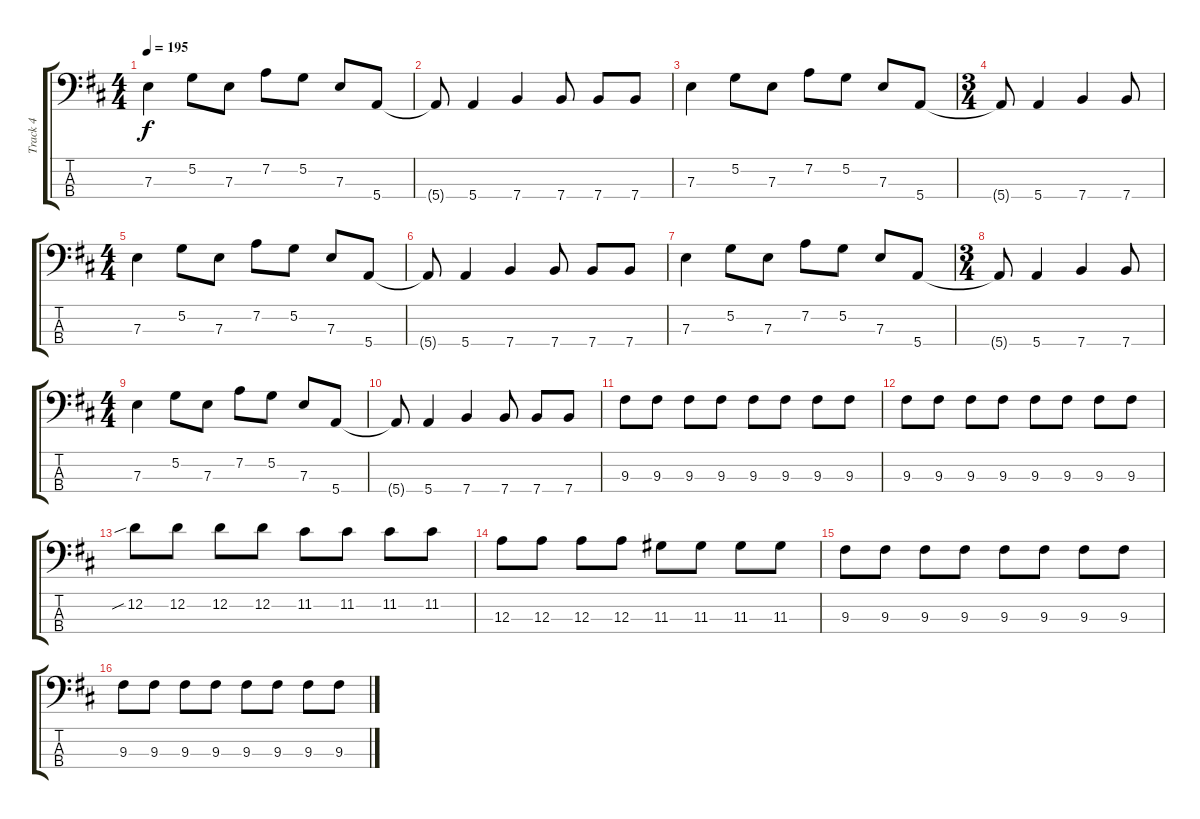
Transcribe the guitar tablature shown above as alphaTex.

\track ("Track 4" "Track 4") {instrument electricbassfinger}
\staff {score tabs}
\tuning (G2 D2 A1 E1) {hide}
\ts (4 4)
\tempo 195
\clef f4
\ks d
7.3.4{dy f} 5.2.8 7.3.8 7.2.8 5.2.8 7.3.8 5.4.8 |
5.4{t}.8 5.4.4 7.4.4 7.4.8 7.4.8 7.4.8 |
7.3.4 5.2.8 7.3.8 7.2.8 5.2.8 7.3.8 5.4.8 |
\ts (3 4)
5.4{t}.8 5.4.4 7.4.4 7.4.8 |
\ts (4 4)
7.3.4 5.2.8 7.3.8 7.2.8 5.2.8 7.3.8 5.4.8 |
5.4{t}.8 5.4.4 7.4.4 7.4.8 7.4.8 7.4.8 |
7.3.4 5.2.8 7.3.8 7.2.8 5.2.8 7.3.8 5.4.8 |
\ts (3 4)
5.4{t}.8 5.4.4 7.4.4 7.4.8 |
\ts (4 4)
7.3.4 5.2.8 7.3.8 7.2.8 5.2.8 7.3.8 5.4.8 |
5.4{t}.8 5.4.4 7.4.4 7.4.8 7.4.8 7.4.8 |
9.3.8 9.3.8 9.3.8 9.3.8 9.3.8 9.3.8 9.3.8 9.3.8 |
9.3.8 9.3.8 9.3.8 9.3.8 9.3.8 9.3.8 9.3.8 9.3.8 |
12.2{sib}.8 12.2.8 12.2.8 12.2.8 11.2.8 11.2.8 11.2.8 11.2.8 |
12.3.8 12.3.8 12.3.8 12.3.8 11.3.8 11.3.8 11.3.8 11.3.8 |
9.3.8 9.3.8 9.3.8 9.3.8 9.3.8 9.3.8 9.3.8 9.3.8 |
9.3.8 9.3.8 9.3.8 9.3.8 9.3.8 9.3.8 9.3.8 9.3.8
